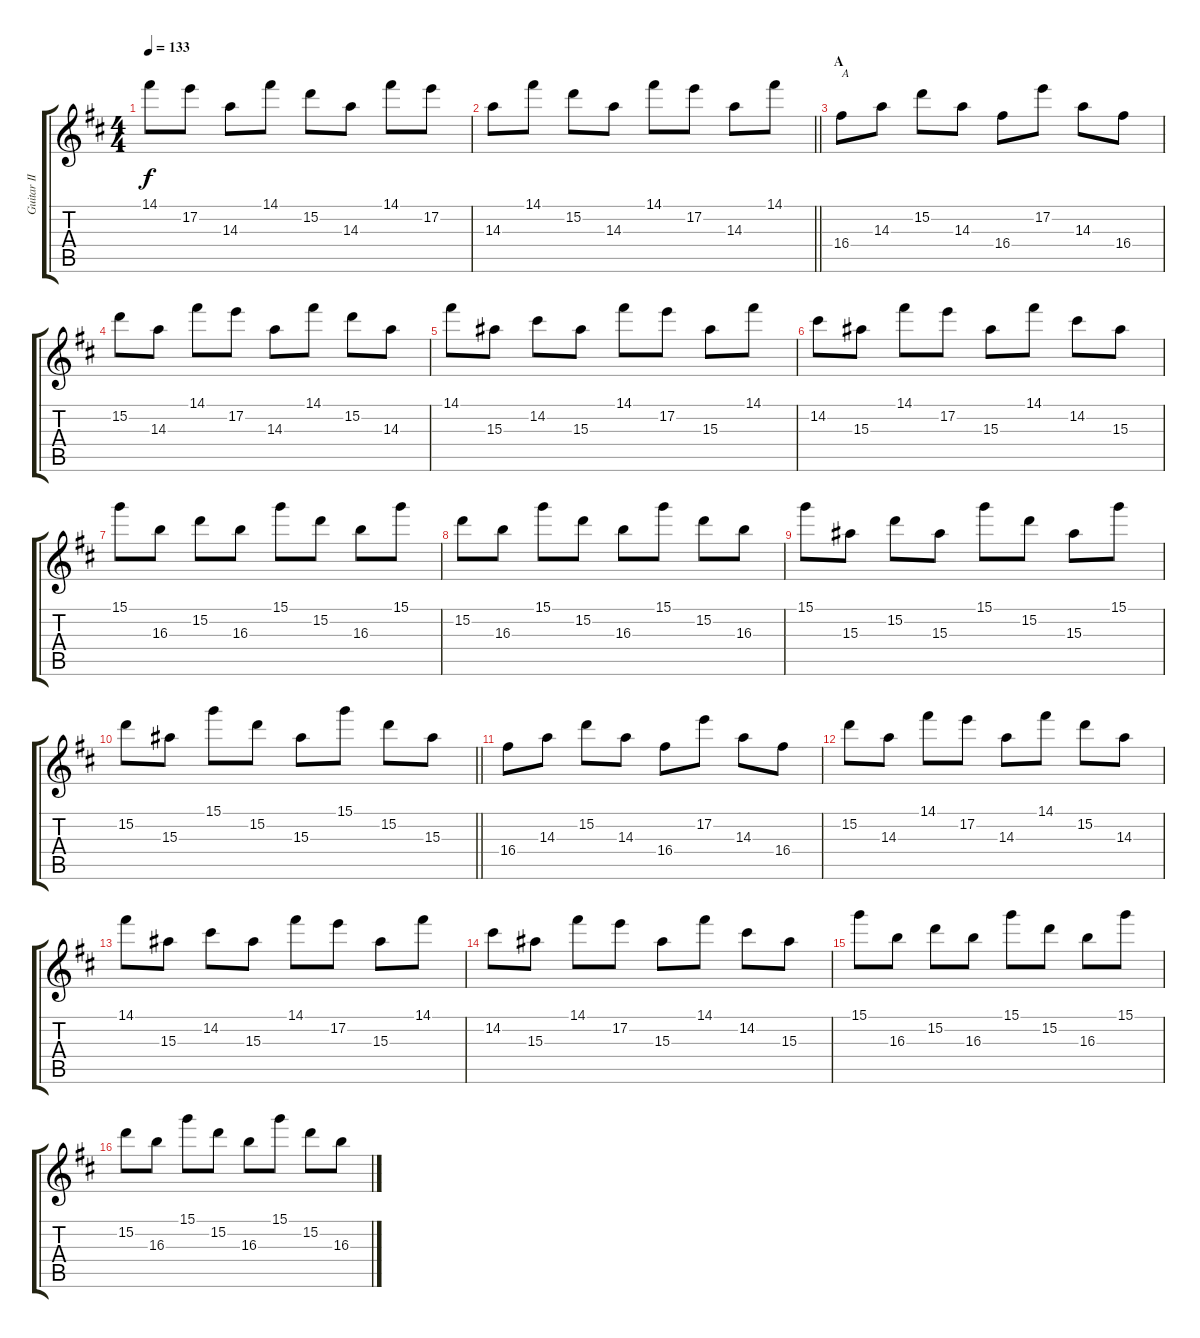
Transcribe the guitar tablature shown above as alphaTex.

\track ("Guitar II" "Guitar II") {instrument distortionguitar}
\staff {score tabs}
\tuning (E4 B3 G3 D3 A2 E2) {hide}
\ts (4 4)
\tempo 133
\clef g2
\ks d
14.1.8{dy f} 17.2.8 14.3.8 14.1.8 15.2.8 14.3.8 14.1.8 17.2.8 |
\barLineRight lightlight
14.3.8 14.1.8 15.2.8 14.3.8 14.1.8 17.2.8 14.3.8 14.1.8 |
\section ("" "A")
16.4.8{txt "A"} 14.3.8 15.2.8 14.3.8 16.4.8 17.2.8 14.3.8 16.4.8 |
15.2.8 14.3.8 14.1.8 17.2.8 14.3.8 14.1.8 15.2.8 14.3.8 |
14.1.8 15.3.8 14.2.8 15.3.8 14.1.8 17.2.8 15.3.8 14.1.8 |
14.2.8 15.3.8 14.1.8 17.2.8 15.3.8 14.1.8 14.2.8 15.3.8 |
15.1.8 16.3.8 15.2.8 16.3.8 15.1.8 15.2.8 16.3.8 15.1.8 |
15.2.8 16.3.8 15.1.8 15.2.8 16.3.8 15.1.8 15.2.8 16.3.8 |
15.1.8 15.3.8 15.2.8 15.3.8 15.1.8 15.2.8 15.3.8 15.1.8 |
\barLineRight lightlight
15.2.8 15.3.8 15.1.8 15.2.8 15.3.8 15.1.8 15.2.8 15.3.8 |
16.4.8 14.3.8 15.2.8 14.3.8 16.4.8 17.2.8 14.3.8 16.4.8 |
15.2.8 14.3.8 14.1.8 17.2.8 14.3.8 14.1.8 15.2.8 14.3.8 |
14.1.8 15.3.8 14.2.8 15.3.8 14.1.8 17.2.8 15.3.8 14.1.8 |
14.2.8 15.3.8 14.1.8 17.2.8 15.3.8 14.1.8 14.2.8 15.3.8 |
15.1.8 16.3.8 15.2.8 16.3.8 15.1.8 15.2.8 16.3.8 15.1.8 |
15.2.8 16.3.8 15.1.8 15.2.8 16.3.8 15.1.8 15.2.8 16.3.8
